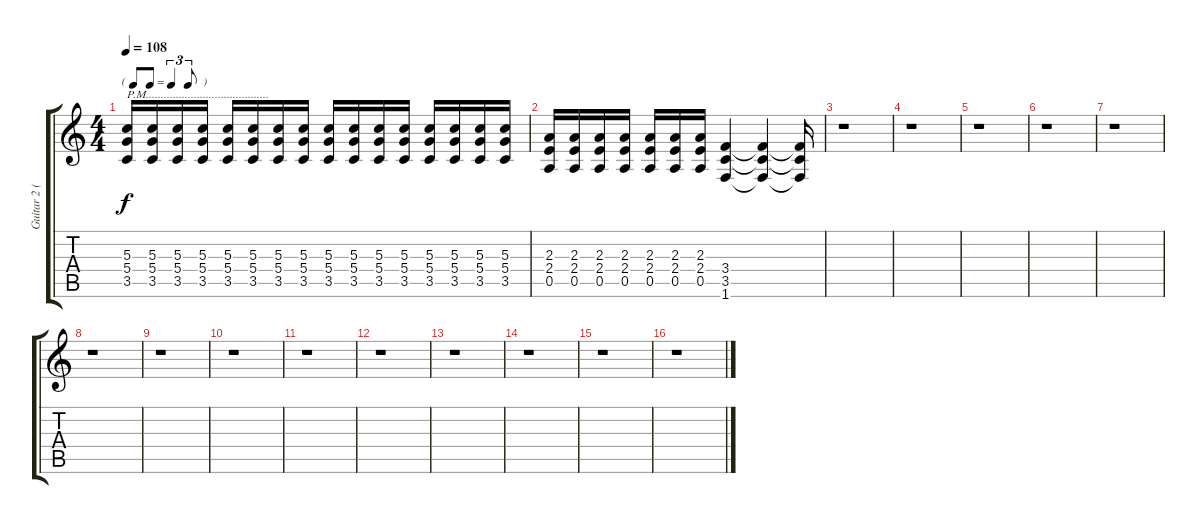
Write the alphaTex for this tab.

\track ("Guitar 2 (not played live)" "Guitar 2 (") {instrument electricguitarmuted}
\staff {score tabs}
\tuning (E4 B3 G3 D3 A2 E2) {hide}
\ts (4 4)
\tf triplet8th
\tempo 108
\clef g2
\ks c
(5.3 5.4 3.5).16{txt "P.M........................................." dy f} (5.3 5.4 3.5).16 (5.3 5.4 3.5).16 (5.3 5.4 3.5).16 (5.3 5.4 3.5).16 (5.3 5.4 3.5).16 (5.3 5.4 3.5).16 (5.3 5.4 3.5).16 (5.3 5.4 3.5).16 (5.3 5.4 3.5).16 (5.3 5.4 3.5).16 (5.3 5.4 3.5).16 (5.3 5.4 3.5).16 (5.3 5.4 3.5).16 (5.3 5.4 3.5).16 (5.3 5.4 3.5).16 |
(2.3 2.4 0.5).16 (2.3 2.4 0.5).16 (2.3 2.4 0.5).16 (2.3 2.4 0.5).16 (2.3 2.4 0.5).16 (2.3 2.4 0.5).16 (2.3 2.4 0.5).16 (3.4 3.5 1.6).4 (3.4{t} 3.5{t} 1.6{t}).4 (3.4{t} 3.5{t} 1.6{t}).16 |
r.1 |
r.1 |
r.1 |
r.1 |
r.1 |
r.1 |
r.1 |
r.1 |
r.1 |
r.1 |
r.1 |
r.1 |
r.1 |
r.1
